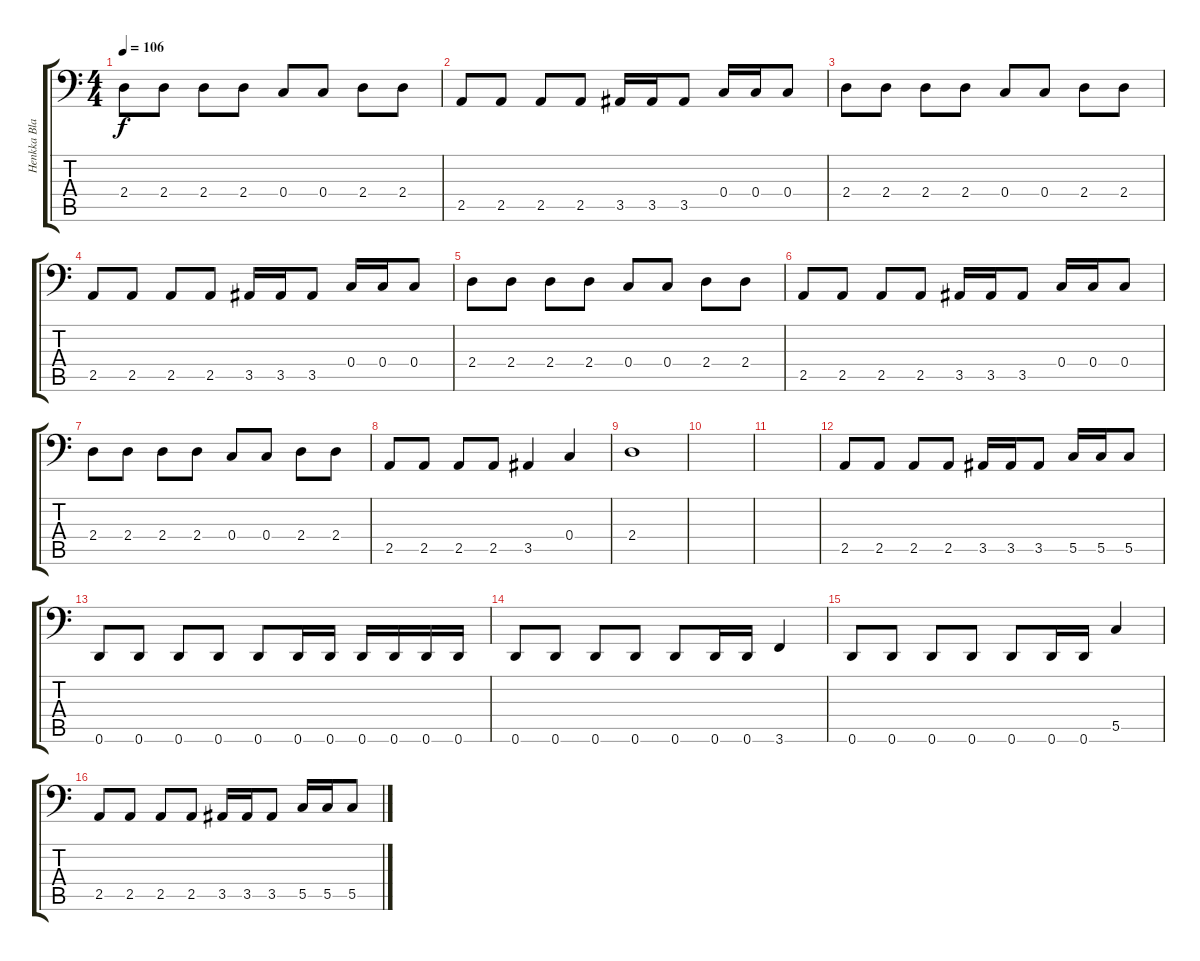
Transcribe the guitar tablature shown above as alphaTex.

\track ("Henkka Blacksmith" "Henkka Bla") {instrument electricbasspick}
\staff {score tabs}
\tuning (D3 A2 F2 C2 G1 D1) {hide}
\ts (4 4)
\tempo 106
\clef f4
\ks c
2.4.8{dy f} 2.4.8 2.4.8 2.4.8 0.4.8 0.4.8 2.4.8 2.4.8 |
2.5.8 2.5.8 2.5.8 2.5.8 3.5.16 3.5.16 3.5.8 0.4.16 0.4.16 0.4.8 |
2.4.8 2.4.8 2.4.8 2.4.8 0.4.8 0.4.8 2.4.8 2.4.8 |
2.5.8 2.5.8 2.5.8 2.5.8 3.5.16 3.5.16 3.5.8 0.4.16 0.4.16 0.4.8 |
2.4.8 2.4.8 2.4.8 2.4.8 0.4.8 0.4.8 2.4.8 2.4.8 |
2.5.8 2.5.8 2.5.8 2.5.8 3.5.16 3.5.16 3.5.8 0.4.16 0.4.16 0.4.8 |
2.4.8 2.4.8 2.4.8 2.4.8 0.4.8 0.4.8 2.4.8 2.4.8 |
2.5.8 2.5.8 2.5.8 2.5.8 3.5.4 0.4.4 |
2.4.1 |
|
|
2.5.8 2.5.8 2.5.8 2.5.8 3.5.16 3.5.16 3.5.8 5.5.16 5.5.16 5.5.8 |
0.6.8 0.6.8 0.6.8 0.6.8 0.6.8 0.6.16 0.6.16 0.6.16 0.6.16 0.6.16 0.6.16 |
0.6.8 0.6.8 0.6.8 0.6.8 0.6.8 0.6.16 0.6.16 3.6.4 |
0.6.8 0.6.8 0.6.8 0.6.8 0.6.8 0.6.16 0.6.16 5.5.4 |
2.5.8 2.5.8 2.5.8 2.5.8 3.5.16 3.5.16 3.5.8 5.5.16 5.5.16 5.5.8
